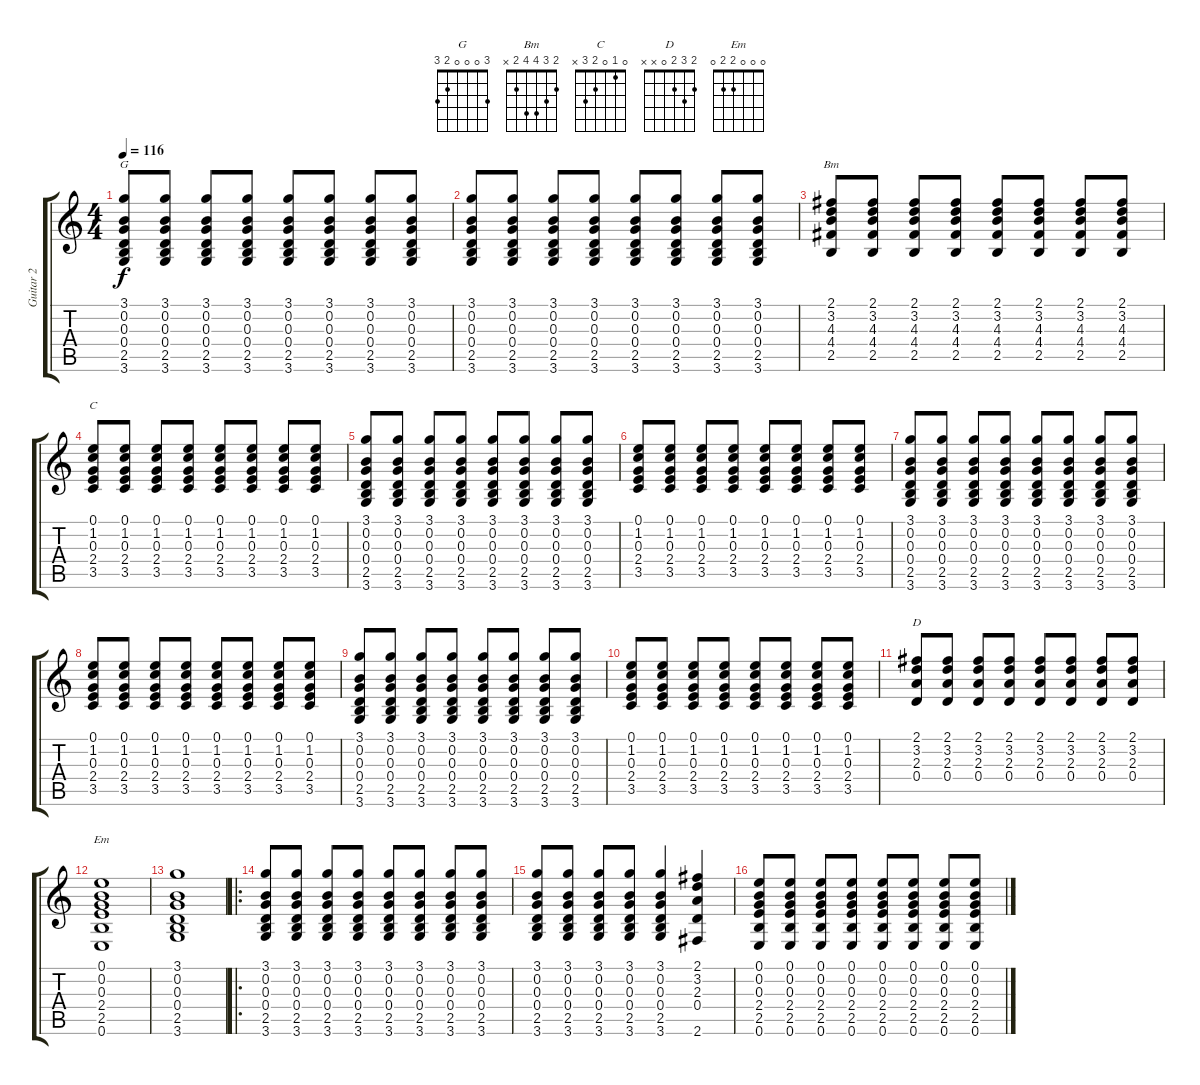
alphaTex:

\track ("Guitar 2" "Guitar 2") {instrument acousticguitarsteel}
\staff {score tabs}
\tuning (E4 B3 G3 D3 A2 E2) {hide}
\chord ("G" 3 0 0 0 2 3)
\chord ("Bm" 2 3 4 4 2 x)
\chord ("C" 0 1 0 2 3 x)
\chord ("D" 2 3 2 0 x x)
\chord ("Em" 0 0 0 2 2 0)
\ts (4 4)
\tempo 116
\clef g2
\ks c
(3.1 0.2 0.3 0.4 2.5 3.6).8{ch "G" dy f} (3.1 0.2 0.3 0.4 2.5 3.6).8 (3.1 0.2 0.3 0.4 2.5 3.6).8 (3.1 0.2 0.3 0.4 2.5 3.6).8 (3.1 0.2 0.3 0.4 2.5 3.6).8 (3.1 0.2 0.3 0.4 2.5 3.6).8 (3.1 0.2 0.3 0.4 2.5 3.6).8 (3.1 0.2 0.3 0.4 2.5 3.6).8 |
(3.1 0.2 0.3 0.4 2.5 3.6).8 (3.1 0.2 0.3 0.4 2.5 3.6).8 (3.1 0.2 0.3 0.4 2.5 3.6).8 (3.1 0.2 0.3 0.4 2.5 3.6).8 (3.1 0.2 0.3 0.4 2.5 3.6).8 (3.1 0.2 0.3 0.4 2.5 3.6).8 (3.1 0.2 0.3 0.4 2.5 3.6).8 (3.1 0.2 0.3 0.4 2.5 3.6).8 |
(2.1 3.2 4.3 4.4 2.5).8{ch "Bm"} (2.1 3.2 4.3 4.4 2.5).8 (2.1 3.2 4.3 4.4 2.5).8 (2.1 3.2 4.3 4.4 2.5).8 (2.1 3.2 4.3 4.4 2.5).8 (2.1 3.2 4.3 4.4 2.5).8 (2.1 3.2 4.3 4.4 2.5).8 (2.1 3.2 4.3 4.4 2.5).8 |
(0.1 1.2 0.3 2.4 3.5).8{ch "C"} (0.1 1.2 0.3 2.4 3.5).8 (0.1 1.2 0.3 2.4 3.5).8 (0.1 1.2 0.3 2.4 3.5).8 (0.1 1.2 0.3 2.4 3.5).8 (0.1 1.2 0.3 2.4 3.5).8 (0.1 1.2 0.3 2.4 3.5).8 (0.1 1.2 0.3 2.4 3.5).8 |
(3.1 0.2 0.3 0.4 2.5 3.6).8 (3.1 0.2 0.3 0.4 2.5 3.6).8 (3.1 0.2 0.3 0.4 2.5 3.6).8 (3.1 0.2 0.3 0.4 2.5 3.6).8 (3.1 0.2 0.3 0.4 2.5 3.6).8 (3.1 0.2 0.3 0.4 2.5 3.6).8 (3.1 0.2 0.3 0.4 2.5 3.6).8 (3.1 0.2 0.3 0.4 2.5 3.6).8 |
(0.1 1.2 0.3 2.4 3.5).8 (0.1 1.2 0.3 2.4 3.5).8 (0.1 1.2 0.3 2.4 3.5).8 (0.1 1.2 0.3 2.4 3.5).8 (0.1 1.2 0.3 2.4 3.5).8 (0.1 1.2 0.3 2.4 3.5).8 (0.1 1.2 0.3 2.4 3.5).8 (0.1 1.2 0.3 2.4 3.5).8 |
(3.1 0.2 0.3 0.4 2.5 3.6).8 (3.1 0.2 0.3 0.4 2.5 3.6).8 (3.1 0.2 0.3 0.4 2.5 3.6).8 (3.1 0.2 0.3 0.4 2.5 3.6).8 (3.1 0.2 0.3 0.4 2.5 3.6).8 (3.1 0.2 0.3 0.4 2.5 3.6).8 (3.1 0.2 0.3 0.4 2.5 3.6).8 (3.1 0.2 0.3 0.4 2.5 3.6).8 |
(0.1 1.2 0.3 2.4 3.5).8 (0.1 1.2 0.3 2.4 3.5).8 (0.1 1.2 0.3 2.4 3.5).8 (0.1 1.2 0.3 2.4 3.5).8 (0.1 1.2 0.3 2.4 3.5).8 (0.1 1.2 0.3 2.4 3.5).8 (0.1 1.2 0.3 2.4 3.5).8 (0.1 1.2 0.3 2.4 3.5).8 |
(3.1 0.2 0.3 0.4 2.5 3.6).8 (3.1 0.2 0.3 0.4 2.5 3.6).8 (3.1 0.2 0.3 0.4 2.5 3.6).8 (3.1 0.2 0.3 0.4 2.5 3.6).8 (3.1 0.2 0.3 0.4 2.5 3.6).8 (3.1 0.2 0.3 0.4 2.5 3.6).8 (3.1 0.2 0.3 0.4 2.5 3.6).8 (3.1 0.2 0.3 0.4 2.5 3.6).8 |
(0.1 1.2 0.3 2.4 3.5).8 (0.1 1.2 0.3 2.4 3.5).8 (0.1 1.2 0.3 2.4 3.5).8 (0.1 1.2 0.3 2.4 3.5).8 (0.1 1.2 0.3 2.4 3.5).8 (0.1 1.2 0.3 2.4 3.5).8 (0.1 1.2 0.3 2.4 3.5).8 (0.1 1.2 0.3 2.4 3.5).8 |
(2.1 3.2 2.3 0.4).8{ch "D"} (2.1 3.2 2.3 0.4).8 (2.1 3.2 2.3 0.4).8 (2.1 3.2 2.3 0.4).8 (2.1 3.2 2.3 0.4).8 (2.1 3.2 2.3 0.4).8 (2.1 3.2 2.3 0.4).8 (2.1 3.2 2.3 0.4).8 |
(0.1 0.2 0.3 2.4 2.5 0.6).1{ch "Em"} |
(3.1 0.2 0.3 0.4 2.5 3.6).1 |
\ro
(3.1 0.2 0.3 0.4 2.5 3.6).8 (3.1 0.2 0.3 0.4 2.5 3.6).8 (3.1 0.2 0.3 0.4 2.5 3.6).8 (3.1 0.2 0.3 0.4 2.5 3.6).8 (3.1 0.2 0.3 0.4 2.5 3.6).8 (3.1 0.2 0.3 0.4 2.5 3.6).8 (3.1 0.2 0.3 0.4 2.5 3.6).8 (3.1 0.2 0.3 0.4 2.5 3.6).8 |
(3.1 0.2 0.3 0.4 2.5 3.6).8 (3.1 0.2 0.3 0.4 2.5 3.6).8 (3.1 0.2 0.3 0.4 2.5 3.6).8 (3.1 0.2 0.3 0.4 2.5 3.6).8 (3.1 0.2 0.3 0.4 2.5 3.6).4 (2.1 3.2 2.3 0.4 2.6).4 |
(0.1 0.2 0.3 2.4 2.5 0.6).8 (0.1 0.2 0.3 2.4 2.5 0.6).8 (0.1 0.2 0.3 2.4 2.5 0.6).8 (0.1 0.2 0.3 2.4 2.5 0.6).8 (0.1 0.2 0.3 2.4 2.5 0.6).8 (0.1 0.2 0.3 2.4 2.5 0.6).8 (0.1 0.2 0.3 2.4 2.5 0.6).8 (0.1 0.2 0.3 2.4 2.5 0.6).8
